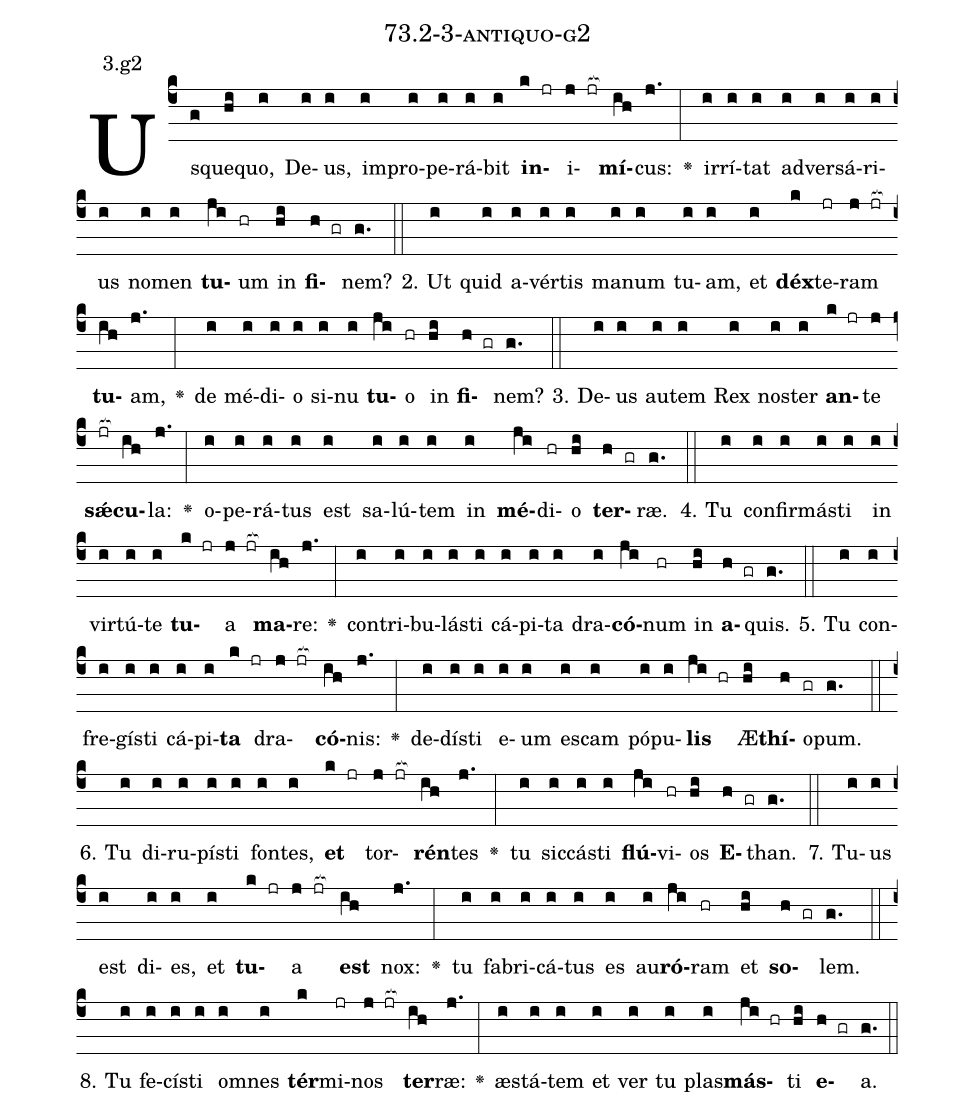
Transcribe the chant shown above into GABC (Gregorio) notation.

name: 73.2-3-antiquo-g2;
annotation: 3.g2;
%%
(c4)Us(g)que(hi)quo,(i) De(i)us,(i) im(i)pro(i)pe(i)rá(i)bit(i) <b>in</b>(k jr)i(j jr[ocb:1{])<b>mí</b>(ih[ocb:0}])cus:(j.) <v>\greheightstar</v>(:) ir(i)rí(i)tat(i) ad(i)ver(i)sá(i)ri(i)us(i) no(i)men(i) <b>tu</b>(ji)um(hr) in(hi) <b>fi</b>(h gr)nem?(g.) (::)
2. Ut(i) quid(i) a(i)vér(i)tis(i) ma(i)num(i) tu(i)am,(i) et(i) <b>déx</b>(k)te(jr)ram(j jr[ocb:1{]) <b>tu</b>(ih[ocb:0}])am,(j.) <v>\greheightstar</v>(:) de(i) mé(i)di(i)o(i) si(i)nu(i) <b>tu</b>(ji)o(hr) in(hi) <b>fi</b>(h gr)nem?(g.) (::)
3. De(i)us(i) au(i)tem(i) Rex(i) nos(i)ter(i) <b>an</b>(k jr)te(j) <b>sǽ</b>(jr[ocb:1{])<b>cu</b>(ih[ocb:0}])la:(j.) <v>\greheightstar</v>(:) o(i)pe(i)rá(i)tus(i) est(i) sa(i)lú(i)tem(i) in(i) <b>mé</b>(ji)di(hr)o(hi) <b>ter</b>(h gr)ræ.(g.) (::)
4. Tu(i) con(i)fir(i)más(i)ti(i) in(i) vir(i)tú(i)te(i) <b>tu</b>(k jr)a(j jr[ocb:1{]) <b>ma</b>(ih[ocb:0}])re:(j.) <v>\greheightstar</v>(:) con(i)tri(i)bu(i)lás(i)ti(i) cá(i)pi(i)ta(i) dra(i)<b>có</b>(ji)num(hr) in(hi) <b>a</b>(h gr)quis.(g.) (::)
5. Tu(i) con(i)fre(i)gís(i)ti(i) cá(i)pi(i)<b>ta</b>(k jr) dra(j jr[ocb:1{])<b>có</b>(ih[ocb:0}])nis:(j.) <v>\greheightstar</v>(:) de(i)dís(i)ti(i) e(i)um(i) es(i)cam(i) pó(i)pu(i)<b>lis</b>(ji hr) Æ(hi)<b>thí</b>(h)o(gr)pum.(g.) (::)
6. Tu(i) di(i)ru(i)pís(i)ti(i) fon(i)tes,(i) <b>et</b>(k jr) tor(j jr[ocb:1{])<b>rén</b>(ih[ocb:0}])tes(j.) <v>\greheightstar</v>(:) tu(i) sic(i)cás(i)ti(i) <b>flú</b>(ji)vi(hr)os(hi) <b>E</b>(h gr)than.(g.) (::)
7. Tu(i)us(i) est(i) di(i)es,(i) et(i) <b>tu</b>(k jr)a(j jr[ocb:1{]) <b>est</b>(ih[ocb:0}]) nox:(j.) <v>\greheightstar</v>(:) tu(i) fa(i)bri(i)cá(i)tus(i) es(i) au(i)<b>ró</b>(ji)ram(hr) et(hi) <b>so</b>(h gr)lem.(g.) (::)
8. Tu(i) fe(i)cís(i)ti(i) om(i)nes(i) <b>tér</b>(k)mi(jr)nos(j jr[ocb:1{]) <b>ter</b>(ih[ocb:0}])ræ:(j.) <v>\greheightstar</v>(:) æs(i)tá(i)tem(i) et(i) ver(i) tu(i) plas(i)<b>más</b>(ji hr)ti(hi) <b>e</b>(h gr)a.(g.) (::)
